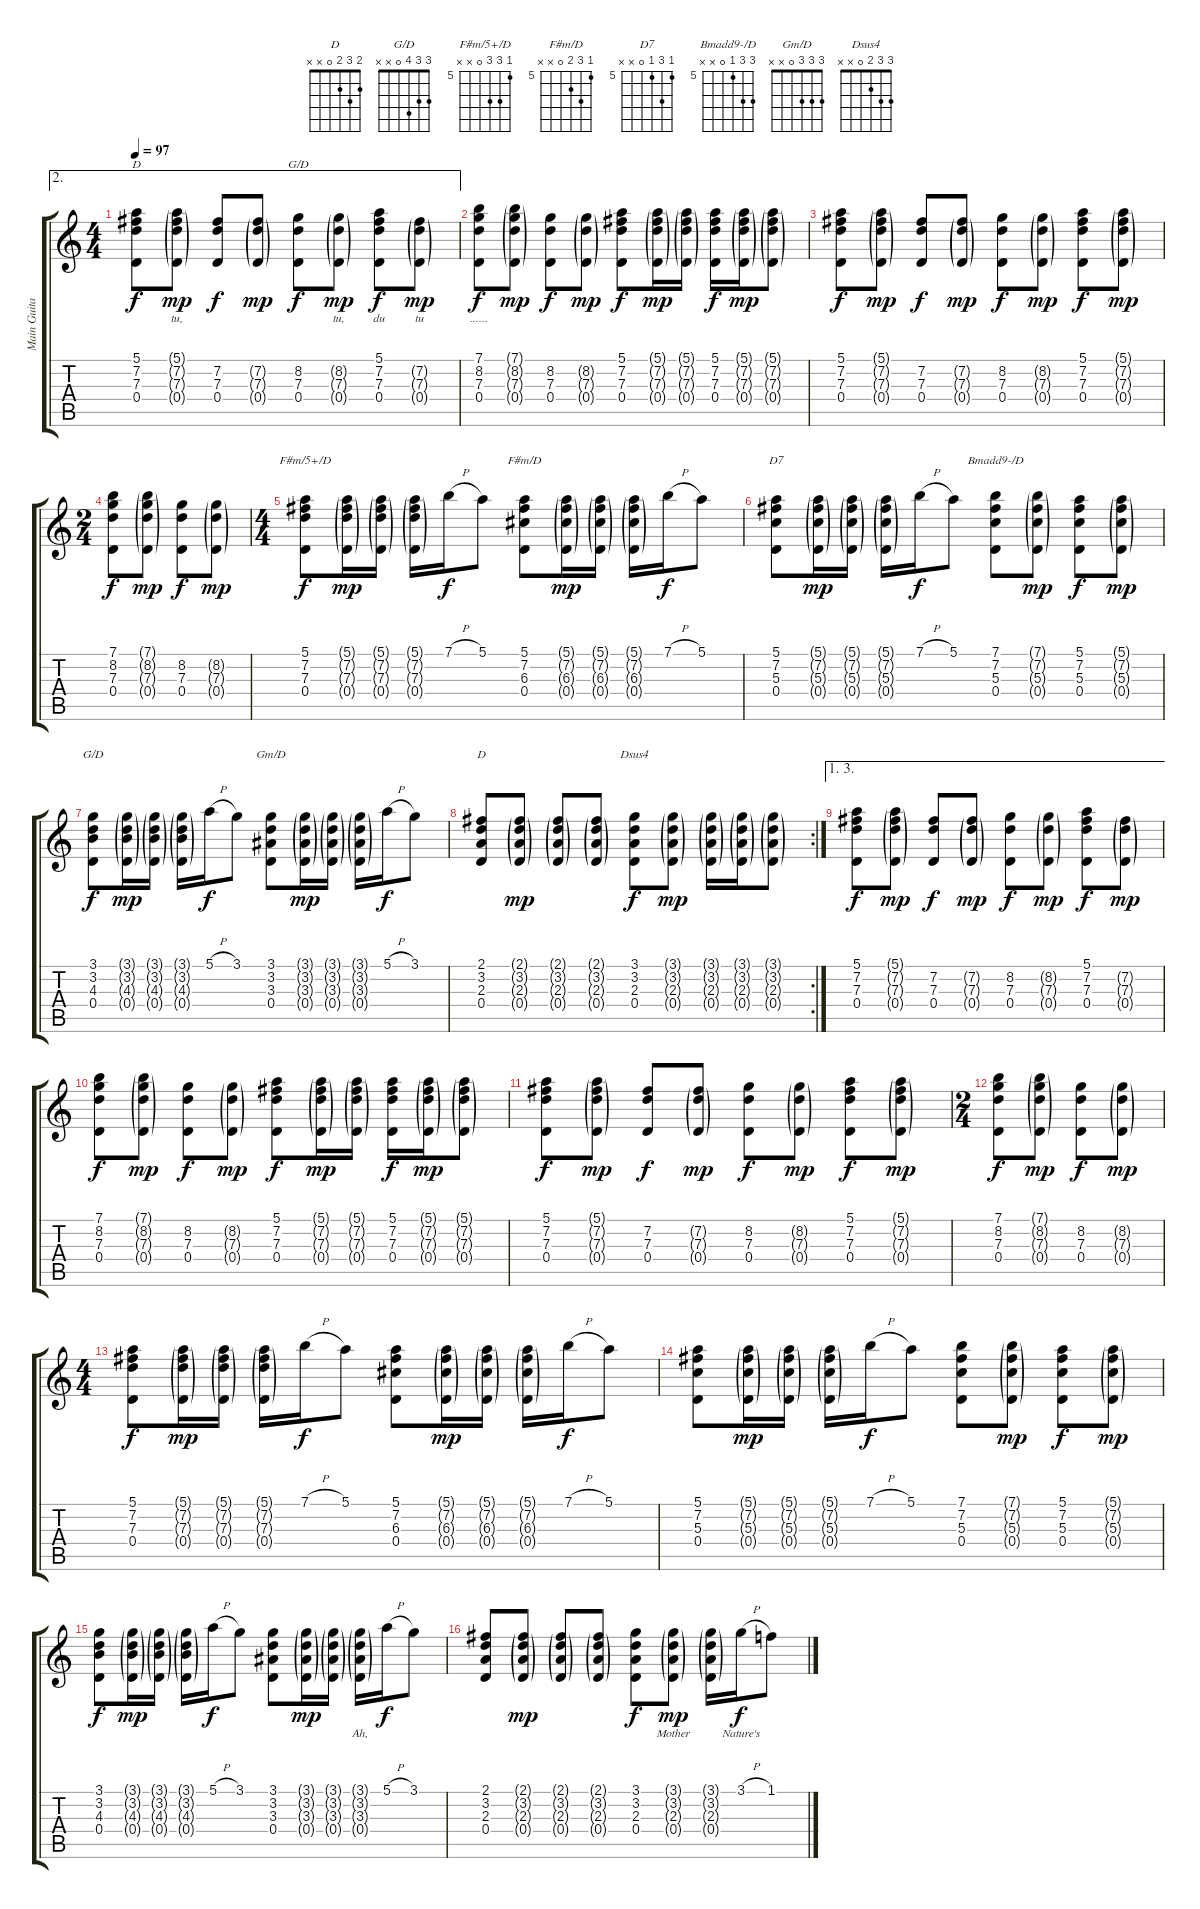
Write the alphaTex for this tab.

\track ("Main Guitar" "Main Guita") {instrument acousticguitarnylon}
\staff {score tabs}
\tuning (E4 B3 G3 D3 A2 E2) {hide}
\chord ("D" 5 7 7 0 x x) {firstfret 5}
\chord ("G/D" 7 8 7 0 x x) {firstfret 7}
\chord ("F#m/5+/D" 5 7 7 0 x x) {firstfret 5}
\chord ("F#m/D" 5 7 6 0 x x) {firstfret 5}
\chord ("D7" 5 7 5 0 x x) {firstfret 5}
\chord ("Bmadd9-/D" 7 7 5 0 x x) {firstfret 5}
\chord ("G/D" 3 3 4 0 x x)
\chord ("Gm/D" 3 3 3 0 x x)
\chord ("D" 2 3 2 0 x x)
\chord ("Dsus4" 3 3 2 0 x x)
\ae 2
\ts (4 4)
\tempo 97
\clef g2
\ks c
(5.1 7.2 7.3 0.4).8{ch "D" lyrics (0 "") lyrics (1 "") lyrics (2 "") lyrics (3 "") lyrics (4 "") dy f} (5.1{g} 7.2{g} 7.3{g} 0.4{g}).8{lyrics (0 "tu,") lyrics (1 "") lyrics (2 "") lyrics (3 "") lyrics (4 "") dy mp} (7.2 7.3 0.4).8{lyrics (0 "") lyrics (1 "") lyrics (2 "") lyrics (3 "") lyrics (4 "") dy f} (7.2{g} 7.3{g} 0.4{g}).8{lyrics (0 "") lyrics (1 "") lyrics (2 "") lyrics (3 "") lyrics (4 "") dy mp} (8.2 7.3 0.4).8{ch "G/D" lyrics (0 "") lyrics (1 "") lyrics (2 "") lyrics (3 "") lyrics (4 "") dy f} (8.2{g} 7.3{g} 0.4{g}).8{lyrics (0 "tu,") lyrics (1 "") lyrics (2 "") lyrics (3 "") lyrics (4 "") dy mp} (5.1 7.2 7.3 0.4).8{lyrics (0 "du") lyrics (1 "") lyrics (2 "") lyrics (3 "") lyrics (4 "") dy f} (7.2{g} 7.3{g} 0.4{g}).8{lyrics (0 "tu") lyrics (1 "") lyrics (2 "") lyrics (3 "") lyrics (4 "") dy mp} |
(7.1 8.2 7.3 0.4).8{lyrics (0 "......") lyrics (1 "") lyrics (2 "") lyrics (3 "") lyrics (4 "") dy f} (7.1{g} 8.2{g} 7.3{g} 0.4{g}).8{lyrics (0 "") lyrics (1 "") lyrics (2 "") lyrics (3 "") lyrics (4 "") dy mp} (8.2 7.3 0.4).8{lyrics (0 "") lyrics (1 "") lyrics (2 "") lyrics (3 "") lyrics (4 "") dy f} (8.2{g} 7.3{g} 0.4{g}).8{lyrics (0 "") lyrics (1 "") lyrics (2 "") lyrics (3 "") lyrics (4 "") dy mp} (5.1 7.2 7.3 0.4).8{lyrics (0 "") lyrics (1 "") lyrics (2 "") lyrics (3 "") lyrics (4 "") dy f} (5.1{g} 7.2{g} 7.3{g} 0.4{g}).16{lyrics (0 "") lyrics (1 "") lyrics (2 "") lyrics (3 "") lyrics (4 "") dy mp} (5.1{g} 7.2{g} 7.3{g} 0.4{g}).16{lyrics (0 "") lyrics (1 "") lyrics (2 "") lyrics (3 "") lyrics (4 "")} (5.1 7.2 7.3 0.4).16{lyrics (0 "") lyrics (1 "") lyrics (2 "") lyrics (3 "") lyrics (4 "") dy f} (5.1{g} 7.2{g} 7.3{g} 0.4{g}).16{lyrics (0 "") lyrics (1 "") lyrics (2 "") lyrics (3 "") lyrics (4 "") dy mp} (5.1{g} 7.2{g} 7.3{g} 0.4{g}).8{lyrics (0 "") lyrics (1 "") lyrics (2 "") lyrics (3 "") lyrics (4 "")} |
(5.1 7.2 7.3 0.4).8{lyrics (0 "") lyrics (1 "") lyrics (2 "") lyrics (3 "") lyrics (4 "") dy f} (5.1{g} 7.2{g} 7.3{g} 0.4{g}).8{lyrics (0 "") lyrics (1 "") lyrics (2 "") lyrics (3 "") lyrics (4 "") dy mp} (7.2 7.3 0.4).8{lyrics (0 "") lyrics (1 "") lyrics (2 "") lyrics (3 "") lyrics (4 "") dy f} (7.2{g} 7.3{g} 0.4{g}).8{lyrics (0 "") lyrics (1 "") lyrics (2 "") lyrics (3 "") lyrics (4 "") dy mp} (8.2 7.3 0.4).8{lyrics (0 "") lyrics (1 "") lyrics (2 "") lyrics (3 "") lyrics (4 "") dy f} (8.2{g} 7.3{g} 0.4{g}).8{lyrics (0 "") lyrics (1 "") lyrics (2 "") lyrics (3 "") lyrics (4 "") dy mp} (5.1 7.2 7.3 0.4).8{lyrics (0 "") lyrics (1 "") lyrics (2 "") lyrics (3 "") lyrics (4 "") dy f} (5.1{g} 7.2{g} 7.3{g} 0.4{g}).8{lyrics (0 "") lyrics (1 "") lyrics (2 "") lyrics (3 "") lyrics (4 "") dy mp} |
\ts (2 4)
(7.1 8.2 7.3 0.4).8{lyrics (0 "") lyrics (1 "") lyrics (2 "") lyrics (3 "") lyrics (4 "") dy f} (7.1{g} 8.2{g} 7.3{g} 0.4{g}).8{lyrics (0 "") lyrics (1 "") lyrics (2 "") lyrics (3 "") lyrics (4 "") dy mp} (8.2 7.3 0.4).8{lyrics (0 "") lyrics (1 "") lyrics (2 "") lyrics (3 "") lyrics (4 "") dy f} (8.2{g} 7.3{g} 0.4{g}).8{lyrics (0 "") lyrics (1 "") lyrics (2 "") lyrics (3 "") lyrics (4 "") dy mp} |
\ts (4 4)
(5.1 7.2 7.3 0.4).8{ch "F#m/5+/D" lyrics (0 "") lyrics (1 "") lyrics (2 "") lyrics (3 "") lyrics (4 "") dy f} (5.1{g} 7.2{g} 7.3{g} 0.4{g}).16{lyrics (0 "") lyrics (1 "") lyrics (2 "") lyrics (3 "") lyrics (4 "") dy mp} (5.1{g} 7.2{g} 7.3{g} 0.4{g}).16{lyrics (0 "") lyrics (1 "") lyrics (2 "") lyrics (3 "") lyrics (4 "")} (5.1{g} 7.2{g} 7.3{g} 0.4{g}).16{lyrics (0 "") lyrics (1 "") lyrics (2 "") lyrics (3 "") lyrics (4 "")} 7.1{h}.16{lyrics (0 "") lyrics (1 "") lyrics (2 "") lyrics (3 "") lyrics (4 "") dy f} 5.1.8{lyrics (0 "") lyrics (1 "") lyrics (2 "") lyrics (3 "") lyrics (4 "")} (5.1 7.2 6.3 0.4).8{ch "F#m/D" lyrics (0 "") lyrics (1 "") lyrics (2 "") lyrics (3 "") lyrics (4 "")} (5.1{g} 7.2{g} 6.3{g} 0.4{g}).16{lyrics (0 "") lyrics (1 "") lyrics (2 "") lyrics (3 "") lyrics (4 "") dy mp} (5.1{g} 7.2{g} 6.3{g} 0.4{g}).16{lyrics (0 "") lyrics (1 "") lyrics (2 "") lyrics (3 "") lyrics (4 "")} (5.1{g} 7.2{g} 6.3{g} 0.4{g}).16{lyrics (0 "") lyrics (1 "") lyrics (2 "") lyrics (3 "") lyrics (4 "")} 7.1{h}.16{lyrics (0 "") lyrics (1 "") lyrics (2 "") lyrics (3 "") lyrics (4 "") dy f} 5.1.8{lyrics (0 "") lyrics (1 "") lyrics (2 "") lyrics (3 "") lyrics (4 "")} |
(5.1 7.2 5.3 0.4).8{ch "D7" lyrics (0 "") lyrics (1 "") lyrics (2 "") lyrics (3 "") lyrics (4 "")} (5.1{g} 7.2{g} 5.3{g} 0.4{g}).16{lyrics (0 "") lyrics (1 "") lyrics (2 "") lyrics (3 "") lyrics (4 "") dy mp} (5.1{g} 7.2{g} 5.3{g} 0.4{g}).16{lyrics (0 "") lyrics (1 "") lyrics (2 "") lyrics (3 "") lyrics (4 "")} (5.1{g} 7.2{g} 5.3{g} 0.4{g}).16{lyrics (0 "") lyrics (1 "") lyrics (2 "") lyrics (3 "") lyrics (4 "")} 7.1{h}.16{lyrics (0 "") lyrics (1 "") lyrics (2 "") lyrics (3 "") lyrics (4 "") dy f} 5.1.8{lyrics (0 "") lyrics (1 "") lyrics (2 "") lyrics (3 "") lyrics (4 "")} (7.1 7.2 5.3 0.4).8{ch "Bmadd9-/D" lyrics (0 "") lyrics (1 "") lyrics (2 "") lyrics (3 "") lyrics (4 "")} (7.1{g} 7.2{g} 5.3{g} 0.4{g}).8{lyrics (0 "") lyrics (1 "") lyrics (2 "") lyrics (3 "") lyrics (4 "") dy mp} (5.1 7.2 5.3 0.4).8{lyrics (0 "") lyrics (1 "") lyrics (2 "") lyrics (3 "") lyrics (4 "") dy f} (5.1{g} 7.2{g} 5.3{g} 0.4{g}).8{lyrics (0 "") lyrics (1 "") lyrics (2 "") lyrics (3 "") lyrics (4 "") dy mp} |
(3.1 3.2 4.3 0.4).8{ch "G/D" lyrics (0 "") lyrics (1 "") lyrics (2 "") lyrics (3 "") lyrics (4 "") dy f} (3.1{g} 3.2{g} 4.3{g} 0.4{g}).16{lyrics (0 "") lyrics (1 "") lyrics (2 "") lyrics (3 "") lyrics (4 "") dy mp} (3.1{g} 3.2{g} 4.3{g} 0.4{g}).16{lyrics (0 "") lyrics (1 "") lyrics (2 "") lyrics (3 "") lyrics (4 "")} (3.1{g} 3.2{g} 4.3{g} 0.4{g}).16{lyrics (0 "") lyrics (1 "") lyrics (2 "") lyrics (3 "") lyrics (4 "")} 5.1{h}.16{lyrics (0 "") lyrics (1 "") lyrics (2 "") lyrics (3 "") lyrics (4 "") dy f} 3.1.8{lyrics (0 "") lyrics (1 "") lyrics (2 "") lyrics (3 "") lyrics (4 "")} (3.1 3.2 3.3 0.4).8{ch "Gm/D" lyrics (0 "") lyrics (1 "") lyrics (2 "") lyrics (3 "") lyrics (4 "")} (3.1{g} 3.2{g} 3.3{g} 0.4{g}).16{lyrics (0 "") lyrics (1 "") lyrics (2 "") lyrics (3 "") lyrics (4 "") dy mp} (3.1{g} 3.2{g} 3.3{g} 0.4{g}).16{lyrics (0 "") lyrics (1 "") lyrics (2 "") lyrics (3 "") lyrics (4 "")} (3.1{g} 3.2{g} 3.3{g} 0.4{g}).16{lyrics (0 "") lyrics (1 "") lyrics (2 "") lyrics (3 "") lyrics (4 "")} 5.1{h}.16{lyrics (0 "") lyrics (1 "") lyrics (2 "") lyrics (3 "") lyrics (4 "") dy f} 3.1.8{lyrics (0 "") lyrics (1 "") lyrics (2 "") lyrics (3 "") lyrics (4 "")} |
\rc 2
(2.1 3.2 2.3 0.4).8{ch "D" lyrics (0 "") lyrics (1 "") lyrics (2 "") lyrics (3 "") lyrics (4 "")} (2.1{g} 3.2{g} 2.3{g} 0.4{g}).8{lyrics (0 "") lyrics (1 "") lyrics (2 "") lyrics (3 "") lyrics (4 "") dy mp} (2.1{g} 3.2{g} 2.3{g} 0.4{g}).8{lyrics (0 "") lyrics (1 "") lyrics (2 "") lyrics (3 "") lyrics (4 "")} (2.1{g} 3.2{g} 2.3{g} 0.4{g}).8{lyrics (0 "") lyrics (1 "") lyrics (2 "") lyrics (3 "") lyrics (4 "")} (3.1 3.2 2.3 0.4).8{ch "Dsus4" lyrics (0 "") lyrics (1 "") lyrics (2 "") lyrics (3 "") lyrics (4 "") dy f} (3.1{g} 3.2{g} 2.3{g} 0.4{g}).8{lyrics (0 "") lyrics (1 "") lyrics (2 "") lyrics (3 "") lyrics (4 "") dy mp} (3.1{g} 3.2{g} 2.3{g} 0.4{g}).16{lyrics (0 "") lyrics (1 "") lyrics (2 "") lyrics (3 "") lyrics (4 "")} (3.1{g} 3.2{g} 2.3{g} 0.4{g}).16{lyrics (0 "") lyrics (1 "") lyrics (2 "") lyrics (3 "") lyrics (4 "")} (3.1{g} 3.2{g} 2.3{g} 0.4{g}).8{lyrics (0 "") lyrics (1 "") lyrics (2 "") lyrics (3 "") lyrics (4 "")} |
\ae (1 3)
(5.1 7.2 7.3 0.4).8{lyrics (0 "") lyrics (1 "") lyrics (2 "") lyrics (3 "") lyrics (4 "") dy f} (5.1{g} 7.2{g} 7.3{g} 0.4{g}).8{lyrics (0 "") lyrics (1 "") lyrics (2 "") lyrics (3 "") lyrics (4 "") dy mp} (7.2 7.3 0.4).8{lyrics (0 "") lyrics (1 "") lyrics (2 "") lyrics (3 "") lyrics (4 "") dy f} (7.2{g} 7.3{g} 0.4{g}).8{lyrics (0 "") lyrics (1 "") lyrics (2 "") lyrics (3 "") lyrics (4 "") dy mp} (8.2 7.3 0.4).8{lyrics (0 "") lyrics (1 "") lyrics (2 "") lyrics (3 "") lyrics (4 "") dy f} (8.2{g} 7.3{g} 0.4{g}).8{lyrics (0 "") lyrics (1 "") lyrics (2 "") lyrics (3 "") lyrics (4 "") dy mp} (5.1 7.2 7.3 0.4).8{lyrics (0 "") lyrics (1 "") lyrics (2 "") lyrics (3 "") lyrics (4 "") dy f} (7.2{g} 7.3{g} 0.4{g}).8{lyrics (0 "") lyrics (1 "") lyrics (2 "") lyrics (3 "") lyrics (4 "") dy mp} |
(7.1 8.2 7.3 0.4).8{lyrics (0 "") lyrics (1 "") lyrics (2 "") lyrics (3 "") lyrics (4 "") dy f} (7.1{g} 8.2{g} 7.3{g} 0.4{g}).8{lyrics (0 "") lyrics (1 "") lyrics (2 "") lyrics (3 "") lyrics (4 "") dy mp} (8.2 7.3 0.4).8{lyrics (0 "") lyrics (1 "") lyrics (2 "") lyrics (3 "") lyrics (4 "") dy f} (8.2{g} 7.3{g} 0.4{g}).8{lyrics (0 "") lyrics (1 "") lyrics (2 "") lyrics (3 "") lyrics (4 "") dy mp} (5.1 7.2 7.3 0.4).8{lyrics (0 "") lyrics (1 "") lyrics (2 "") lyrics (3 "") lyrics (4 "") dy f} (5.1{g} 7.2{g} 7.3{g} 0.4{g}).16{lyrics (0 "") lyrics (1 "") lyrics (2 "") lyrics (3 "") lyrics (4 "") dy mp} (5.1{g} 7.2{g} 7.3{g} 0.4{g}).16{lyrics (0 "") lyrics (1 "") lyrics (2 "") lyrics (3 "") lyrics (4 "")} (5.1 7.2 7.3 0.4).16{lyrics (0 "") lyrics (1 "") lyrics (2 "") lyrics (3 "") lyrics (4 "") dy f} (5.1{g} 7.2{g} 7.3{g} 0.4{g}).16{lyrics (0 "") lyrics (1 "") lyrics (2 "") lyrics (3 "") lyrics (4 "") dy mp} (5.1{g} 7.2{g} 7.3{g} 0.4{g}).8{lyrics (0 "") lyrics (1 "") lyrics (2 "") lyrics (3 "") lyrics (4 "")} |
(5.1 7.2 7.3 0.4).8{lyrics (0 "") lyrics (1 "") lyrics (2 "") lyrics (3 "") lyrics (4 "") dy f} (5.1{g} 7.2{g} 7.3{g} 0.4{g}).8{lyrics (0 "") lyrics (1 "") lyrics (2 "") lyrics (3 "") lyrics (4 "") dy mp} (7.2 7.3 0.4).8{lyrics (0 "") lyrics (1 "") lyrics (2 "") lyrics (3 "") lyrics (4 "") dy f} (7.2{g} 7.3{g} 0.4{g}).8{lyrics (0 "") lyrics (1 "") lyrics (2 "") lyrics (3 "") lyrics (4 "") dy mp} (8.2 7.3 0.4).8{lyrics (0 "") lyrics (1 "") lyrics (2 "") lyrics (3 "") lyrics (4 "") dy f} (8.2{g} 7.3{g} 0.4{g}).8{lyrics (0 "") lyrics (1 "") lyrics (2 "") lyrics (3 "") lyrics (4 "") dy mp} (5.1 7.2 7.3 0.4).8{lyrics (0 "") lyrics (1 "") lyrics (2 "") lyrics (3 "") lyrics (4 "") dy f} (5.1{g} 7.2{g} 7.3{g} 0.4{g}).8{lyrics (0 "") lyrics (1 "") lyrics (2 "") lyrics (3 "") lyrics (4 "") dy mp} |
\ts (2 4)
(7.1 8.2 7.3 0.4).8{lyrics (0 "") lyrics (1 "") lyrics (2 "") lyrics (3 "") lyrics (4 "") dy f} (7.1{g} 8.2{g} 7.3{g} 0.4{g}).8{lyrics (0 "") lyrics (1 "") lyrics (2 "") lyrics (3 "") lyrics (4 "") dy mp} (8.2 7.3 0.4).8{lyrics (0 "") lyrics (1 "") lyrics (2 "") lyrics (3 "") lyrics (4 "") dy f} (8.2{g} 7.3{g} 0.4{g}).8{lyrics (0 "") lyrics (1 "") lyrics (2 "") lyrics (3 "") lyrics (4 "") dy mp} |
\ts (4 4)
(5.1 7.2 7.3 0.4).8{lyrics (0 "") lyrics (1 "") lyrics (2 "") lyrics (3 "") lyrics (4 "") dy f} (5.1{g} 7.2{g} 7.3{g} 0.4{g}).16{lyrics (0 "") lyrics (1 "") lyrics (2 "") lyrics (3 "") lyrics (4 "") dy mp} (5.1{g} 7.2{g} 7.3{g} 0.4{g}).16{lyrics (0 "") lyrics (1 "") lyrics (2 "") lyrics (3 "") lyrics (4 "")} (5.1{g} 7.2{g} 7.3{g} 0.4{g}).16{lyrics (0 "") lyrics (1 "") lyrics (2 "") lyrics (3 "") lyrics (4 "")} 7.1{h}.16{lyrics (0 "") lyrics (1 "") lyrics (2 "") lyrics (3 "") lyrics (4 "") dy f} 5.1.8{lyrics (0 "") lyrics (1 "") lyrics (2 "") lyrics (3 "") lyrics (4 "")} (5.1 7.2 6.3 0.4).8{lyrics (0 "") lyrics (1 "") lyrics (2 "") lyrics (3 "") lyrics (4 "")} (5.1{g} 7.2{g} 6.3{g} 0.4{g}).16{lyrics (0 "") lyrics (1 "") lyrics (2 "") lyrics (3 "") lyrics (4 "") dy mp} (5.1{g} 7.2{g} 6.3{g} 0.4{g}).16{lyrics (0 "") lyrics (1 "") lyrics (2 "") lyrics (3 "") lyrics (4 "")} (5.1{g} 7.2{g} 6.3{g} 0.4{g}).16{lyrics (0 "") lyrics (1 "") lyrics (2 "") lyrics (3 "") lyrics (4 "")} 7.1{h}.16{lyrics (0 "") lyrics (1 "") lyrics (2 "") lyrics (3 "") lyrics (4 "") dy f} 5.1.8{lyrics (0 "") lyrics (1 "") lyrics (2 "") lyrics (3 "") lyrics (4 "")} |
(5.1 7.2 5.3 0.4).8{lyrics (0 "") lyrics (1 "") lyrics (2 "") lyrics (3 "") lyrics (4 "")} (5.1{g} 7.2{g} 5.3{g} 0.4{g}).16{lyrics (0 "") lyrics (1 "") lyrics (2 "") lyrics (3 "") lyrics (4 "") dy mp} (5.1{g} 7.2{g} 5.3{g} 0.4{g}).16{lyrics (0 "") lyrics (1 "") lyrics (2 "") lyrics (3 "") lyrics (4 "")} (5.1{g} 7.2{g} 5.3{g} 0.4{g}).16{lyrics (0 "") lyrics (1 "") lyrics (2 "") lyrics (3 "") lyrics (4 "")} 7.1{h}.16{lyrics (0 "") lyrics (1 "") lyrics (2 "") lyrics (3 "") lyrics (4 "") dy f} 5.1.8{lyrics (0 "") lyrics (1 "") lyrics (2 "") lyrics (3 "") lyrics (4 "")} (7.1 7.2 5.3 0.4).8{lyrics (0 "") lyrics (1 "") lyrics (2 "") lyrics (3 "") lyrics (4 "")} (7.1{g} 7.2{g} 5.3{g} 0.4{g}).8{lyrics (0 "") lyrics (1 "") lyrics (2 "") lyrics (3 "") lyrics (4 "") dy mp} (5.1 7.2 5.3 0.4).8{lyrics (0 "") lyrics (1 "") lyrics (2 "") lyrics (3 "") lyrics (4 "") dy f} (5.1{g} 7.2{g} 5.3{g} 0.4{g}).8{lyrics (0 "") lyrics (1 "") lyrics (2 "") lyrics (3 "") lyrics (4 "") dy mp} |
(3.1 3.2 4.3 0.4).8{lyrics (0 "") lyrics (1 "") lyrics (2 "") lyrics (3 "") lyrics (4 "") dy f} (3.1{g} 3.2{g} 4.3{g} 0.4{g}).16{lyrics (0 "") lyrics (1 "") lyrics (2 "") lyrics (3 "") lyrics (4 "") dy mp} (3.1{g} 3.2{g} 4.3{g} 0.4{g}).16{lyrics (0 "") lyrics (1 "") lyrics (2 "") lyrics (3 "") lyrics (4 "")} (3.1{g} 3.2{g} 4.3{g} 0.4{g}).16{lyrics (0 "") lyrics (1 "") lyrics (2 "") lyrics (3 "") lyrics (4 "")} 5.1{h}.16{lyrics (0 "") lyrics (1 "") lyrics (2 "") lyrics (3 "") lyrics (4 "") dy f} 3.1.8{lyrics (0 "") lyrics (1 "") lyrics (2 "") lyrics (3 "") lyrics (4 "")} (3.1 3.2 3.3 0.4).8{lyrics (0 "") lyrics (1 "") lyrics (2 "") lyrics (3 "") lyrics (4 "")} (3.1{g} 3.2{g} 3.3{g} 0.4{g}).16{lyrics (0 "") lyrics (1 "") lyrics (2 "") lyrics (3 "") lyrics (4 "") dy mp} (3.1{g} 3.2{g} 3.3{g} 0.4{g}).16{lyrics (0 "") lyrics (1 "") lyrics (2 "") lyrics (3 "") lyrics (4 "")} (3.1{g} 3.2{g} 3.3{g} 0.4{g}).16{lyrics (0 "Ah,") lyrics (1 "") lyrics (2 "") lyrics (3 "") lyrics (4 "")} 5.1{h}.16{lyrics (0 "") lyrics (1 "") lyrics (2 "") lyrics (3 "") lyrics (4 "") dy f} 3.1.8{lyrics (0 "") lyrics (1 "") lyrics (2 "") lyrics (3 "") lyrics (4 "")} |
(2.1 3.2 2.3 0.4).8{lyrics (0 "") lyrics (1 "") lyrics (2 "") lyrics (3 "") lyrics (4 "")} (2.1{g} 3.2{g} 2.3{g} 0.4{g}).8{lyrics (0 "") lyrics (1 "") lyrics (2 "") lyrics (3 "") lyrics (4 "") dy mp} (2.1{g} 3.2{g} 2.3{g} 0.4{g}).8{lyrics (0 "") lyrics (1 "") lyrics (2 "") lyrics (3 "") lyrics (4 "")} (2.1{g} 3.2{g} 2.3{g} 0.4{g}).8{lyrics (0 "") lyrics (1 "") lyrics (2 "") lyrics (3 "") lyrics (4 "")} (3.1 3.2 2.3 0.4).8{lyrics (0 "") lyrics (1 "") lyrics (2 "") lyrics (3 "") lyrics (4 "") dy f} (3.1{g} 3.2{g} 2.3{g} 0.4{g}).8{lyrics (0 "Mother") lyrics (1 "") lyrics (2 "") lyrics (3 "") lyrics (4 "") dy mp} (3.1{g} 3.2{g} 2.3{g} 0.4{g}).16{lyrics (0 "") lyrics (1 "") lyrics (2 "") lyrics (3 "") lyrics (4 "")} 3.1{h}.16{lyrics (0 "Nature's") lyrics (1 "") lyrics (2 "") lyrics (3 "") lyrics (4 "") dy f} 1.1.8{lyrics (0 "") lyrics (1 "") lyrics (2 "") lyrics (3 "") lyrics (4 "")}
